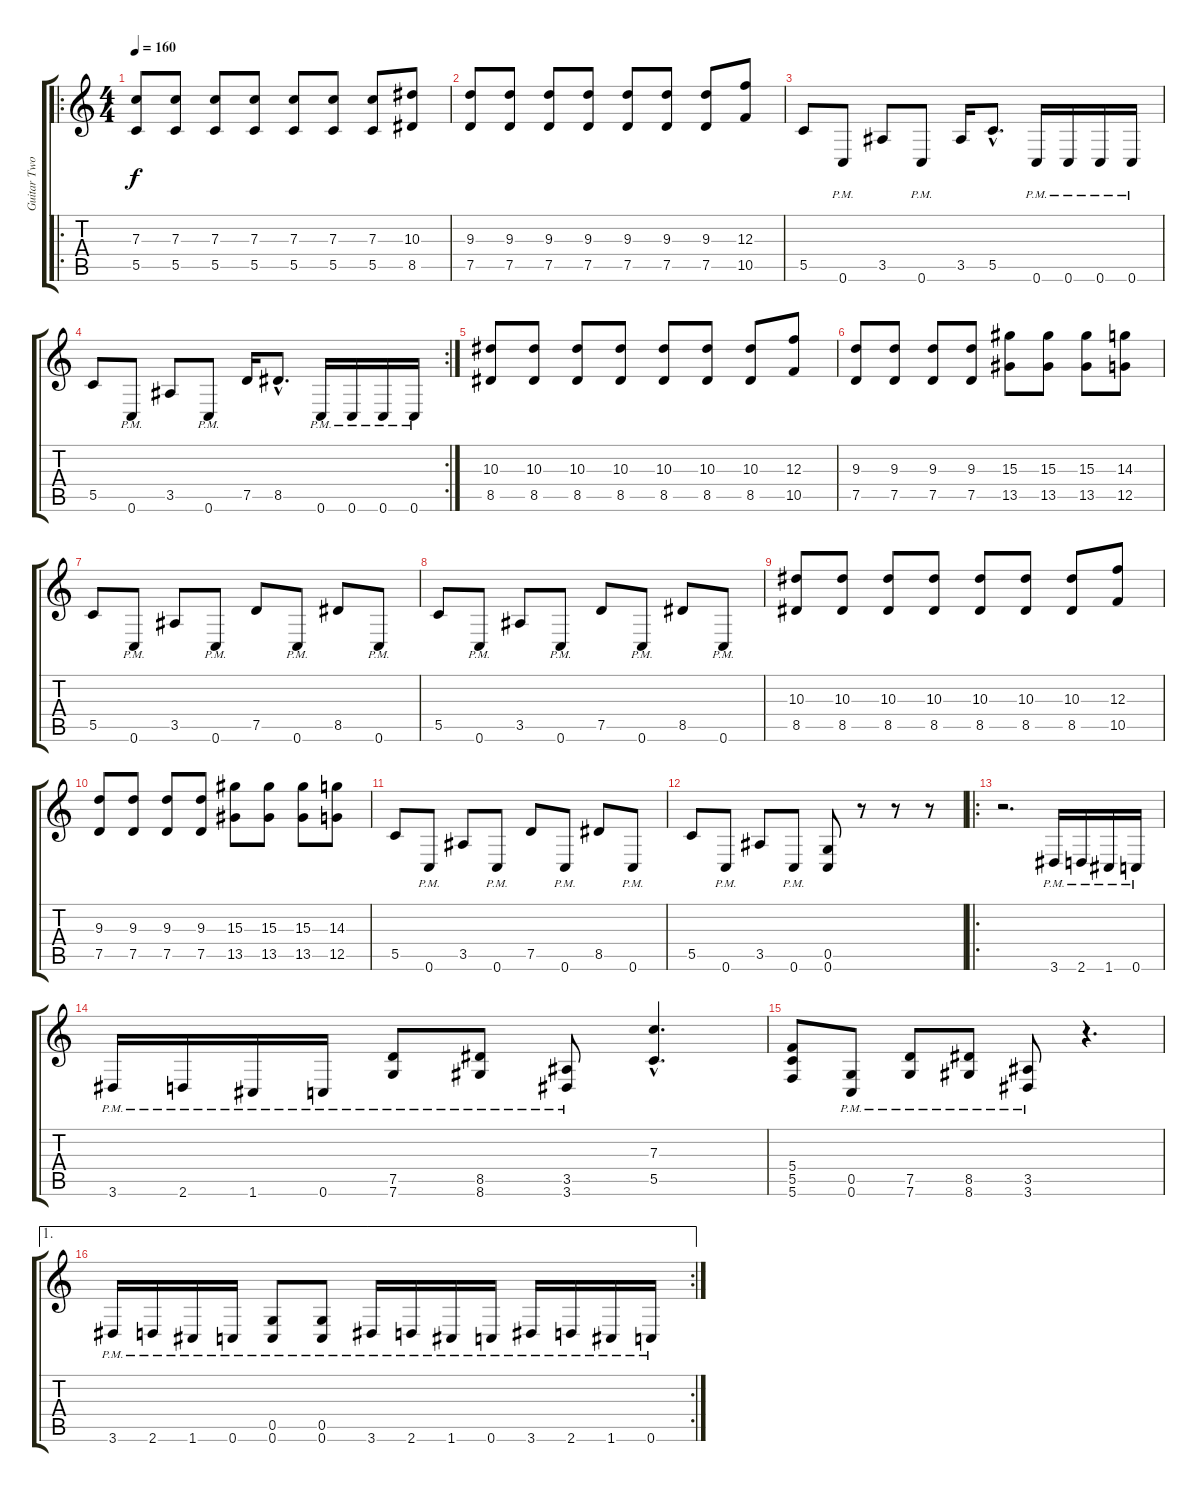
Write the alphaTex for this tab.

\track ("Guitar Two" "Guitar Two") {instrument distortionguitar}
\staff {score tabs}
\tuning (D4 A3 F3 C3 G2 C2) {hide}
\ro
\ts (4 4)
\tempo 160
\clef g2
\ks c
(7.3 5.5).8{dy f} (7.3 5.5).8 (7.3 5.5).8 (7.3 5.5).8 (7.3 5.5).8 (7.3 5.5).8 (7.3 5.5).8 (10.3 8.5).8 |
(9.3 7.5).8 (9.3 7.5).8 (9.3 7.5).8 (9.3 7.5).8 (9.3 7.5).8 (9.3 7.5).8 (9.3 7.5).8 (12.3 10.5).8 |
5.5.8 0.6{pm}.8 3.5.8 0.6{pm}.8 3.5.16 5.5{hac}.8{d} 0.6{pm}.16 0.6{pm}.16 0.6{pm}.16 0.6{pm}.16 |
\rc 2
5.5.8 0.6{pm}.8 3.5.8 0.6{pm}.8 7.5.16 8.5{hac}.8{d} 0.6{pm}.16 0.6{pm}.16 0.6{pm}.16 0.6{pm}.16 |
(10.3 8.5).8 (10.3 8.5).8 (10.3 8.5).8 (10.3 8.5).8 (10.3 8.5).8 (10.3 8.5).8 (10.3 8.5).8 (12.3 10.5).8 |
(9.3 7.5).8 (9.3 7.5).8 (9.3 7.5).8 (9.3 7.5).8 (15.3 13.5).8 (15.3 13.5).8 (15.3 13.5).8 (14.3 12.5).8 |
5.5.8 0.6{pm}.8 3.5.8 0.6{pm}.8 7.5.8 0.6{pm}.8 8.5.8 0.6{pm}.8 |
5.5.8 0.6{pm}.8 3.5.8 0.6{pm}.8 7.5.8 0.6{pm}.8 8.5.8 0.6{pm}.8 |
(10.3 8.5).8 (10.3 8.5).8 (10.3 8.5).8 (10.3 8.5).8 (10.3 8.5).8 (10.3 8.5).8 (10.3 8.5).8 (12.3 10.5).8 |
(9.3 7.5).8 (9.3 7.5).8 (9.3 7.5).8 (9.3 7.5).8 (15.3 13.5).8 (15.3 13.5).8 (15.3 13.5).8 (14.3 12.5).8 |
5.5.8 0.6{pm}.8 3.5.8 0.6{pm}.8 7.5.8 0.6{pm}.8 8.5.8 0.6{pm}.8 |
5.5.8 0.6{pm}.8 3.5.8 0.6{pm}.8 (0.5 0.6).8 r.8 r.8 r.8 |
\ro
r.2{d} 3.6{pm}.16 2.6{pm}.16 1.6{pm}.16 0.6{pm}.16 |
3.6{pm}.16 2.6{pm}.16 1.6{pm}.16 0.6{pm}.16 (7.5{pm} 7.6{pm}).8 (8.5{pm} 8.6{pm}).8 (3.5{pm} 3.6{pm}).8 (7.3{hac} 5.5{hac}).4{d} |
(5.4 5.5 5.6).8 (0.5{pm} 0.6{pm}).8 (7.5{pm} 7.6{pm}).8 (8.5{pm} 8.6{pm}).8 (3.5{pm} 3.6{pm}).8 r.4{d} |
\ae 1
\rc 2
3.6{pm}.16 2.6{pm}.16 1.6{pm}.16 0.6{pm}.16 (0.5{pm} 0.6{pm}).8 (0.5{pm} 0.6{pm}).8 3.6{pm}.16 2.6{pm}.16 1.6{pm}.16 0.6{pm}.16 3.6{pm}.16 2.6{pm}.16 1.6{pm}.16 0.6{pm}.16
